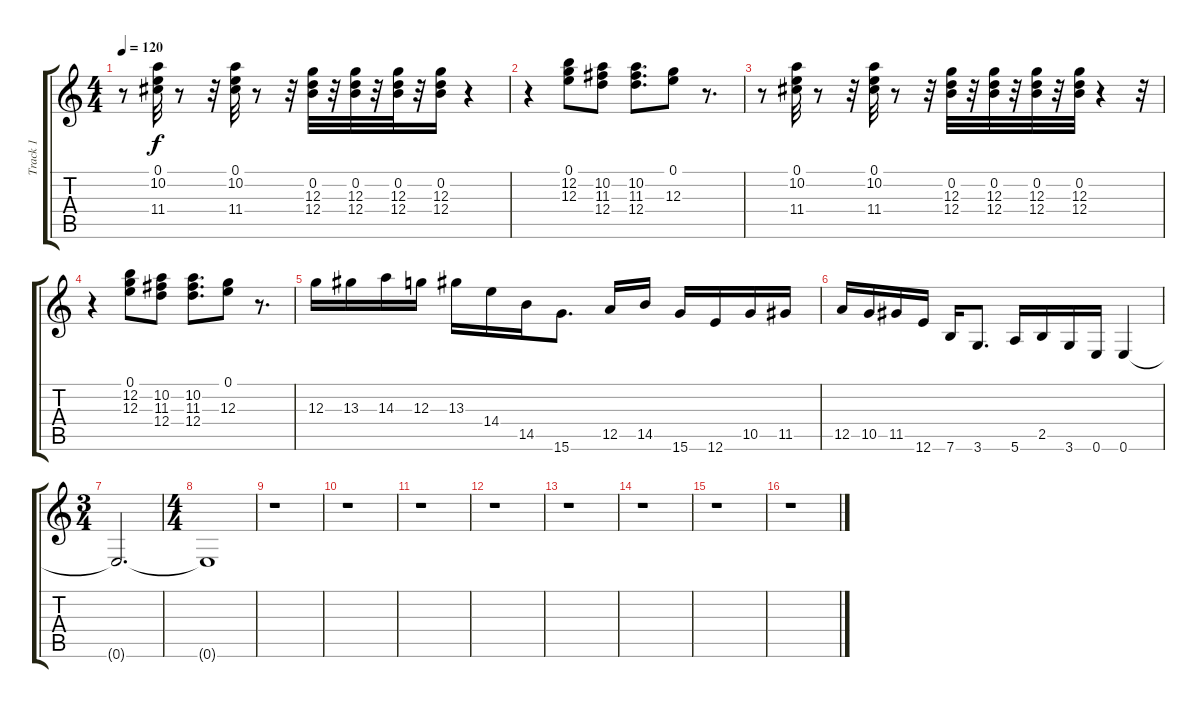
\track ("Track 1" "Track 1") {instrument electricguitarjazz}
\staff {score tabs}
\tuning (E4 B3 G3 D3 A2 E2) {hide}
\ts (4 4)
\tempo 120
\clef g2
\ks c
r.8{dy f} (0.1 10.2 11.4).32 r.8 r.32 (0.1 10.2 11.4).32 r.8 r.32 (0.2 12.3 12.4).32 r.32 (0.2 12.3 12.4).32 r.32 (0.2 12.3 12.4).32 r.32 (0.2 12.3 12.4).16 r.4 |
r.4 (0.1 12.2 12.3).8 (10.2 11.3 12.4).8 (10.2 11.3 12.4).8{d} (0.1 12.3).8 r.8{d} |
r.8 (0.1 10.2 11.4).32 r.8 r.32 (0.1 10.2 11.4).32 r.8 r.32 (0.2 12.3 12.4).32 r.32 (0.2 12.3 12.4).32 r.32 (0.2 12.3 12.4).32 r.32 (0.2 12.3 12.4).32 r.4 r.32 |
r.4 (0.1 12.2 12.3).8 (10.2 11.3 12.4).8 (10.2 11.3 12.4).8{d} (0.1 12.3).8 r.8{d} |
12.3.16 13.3.16 14.3.16 12.3.16 13.3.16 14.4.16 14.5.16 15.6.8{d} 12.5.16 14.5.16 15.6.16 12.6.16 10.5.16 11.5.16 |
12.5.16 10.5.16 11.5.16 12.6.16 7.6.16 3.6.8{d} 5.6.16 2.5.16 3.6.16 0.6.16 0.6.4 |
\ts (3 4)
0.6{t}.2{d} |
\ts (4 4)
0.6{t}.1 |
r.1 |
r.1 |
r.1 |
r.1 |
r.1 |
r.1 |
r.1 |
r.1
